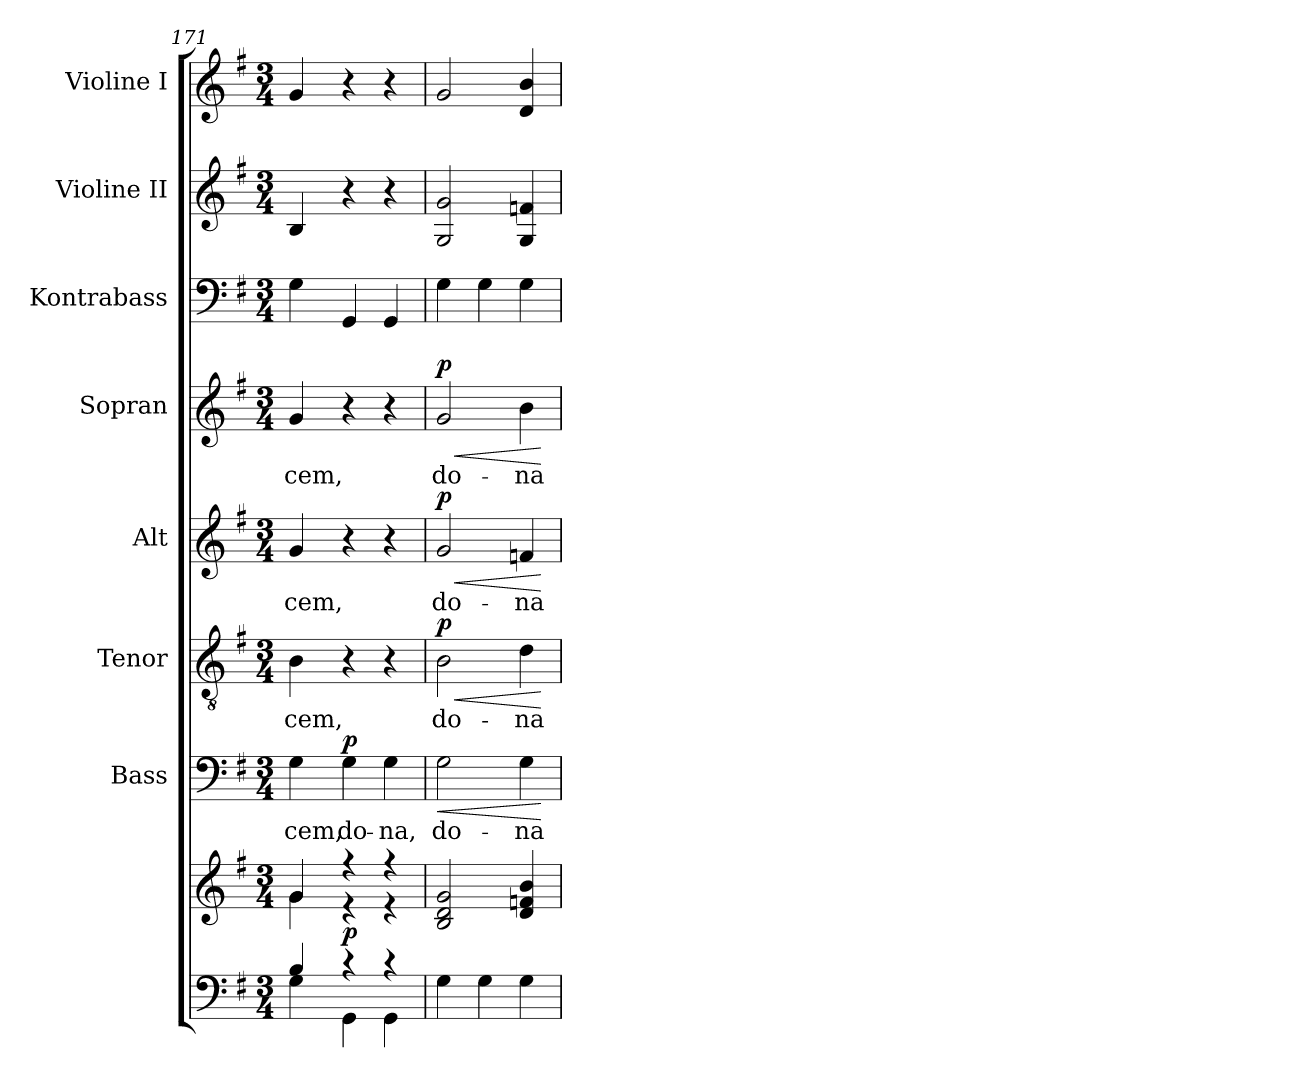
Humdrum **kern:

**kern	**kern	**dynam	**kern	**text	**dynam	**kern	**text	**dynam	**kern	**text	**dynam	**kern	**text	**dynam	**kern	**kern	**kern
*part8	*part8	*part8	*part7	*part7	*part7	*part6	*part6	*part6	*part5	*part5	*part5	*part4	*part4	*part4	*part3	*part2	*part1
*staff9	*staff8	*staff8/9	*staff7	*staff7	*staff7	*staff6	*staff6	*staff6	*staff5	*staff5	*staff5	*staff4	*staff4	*staff4	*staff3	*staff2	*staff1
*	*	*	*I"Bass	*	*	*I"Tenor	*	*	*I"Alt	*	*	*I"Sopran	*	*	*I"Kontrabass	*I"Violine II	*I"Violine I
*	*	*	*I'B.	*	*	*I'T.	*	*	*I'A.	*	*	*I'S.	*	*	*I'Kb.	*I'Vl. II	*I'Vl. I
*clefF4	*clefG2	*	*clefF4	*	*	*clefGv2	*	*	*clefG2	*	*	*clefG2	*	*	*clefF4	*clefG2	*clefG2
*	*	*	*	*	*	*	*	*	*	*	*	*	*	*	*ITrd7c12	*	*
*k[f#]	*k[f#]	*	*k[f#]	*	*	*k[f#]	*	*	*k[f#]	*	*	*k[f#]	*	*	*k[f#]	*k[f#]	*k[f#]
*G:	*G:	*	*G:	*	*	*G:	*	*	*G:	*	*	*G:	*	*	*G:	*G:	*G:
*M3/4	*M3/4	*	*M3/4	*	*	*M3/4	*	*	*M3/4	*	*	*M3/4	*	*	*M3/4	*M3/4	*M3/4
=171	=171	=171	=171	=171	=171	=171	=171	=171	=171	=171	=171	=171	=171	=171	=171	=171	=171
*^	*^	*	*	*	*	*	*	*	*	*	*	*	*	*	*	*	*
!	!	!	!	!	!	!LO:LY:b	!	!	!LO:LY:b	!	!	!LO:LY:b	!	!	!LO:LY:b	!	!	!	!
4B/	4G\	4g/	4g\	.	4G\	-cem,	.	4B\	-cem,	.	4g/	-cem,	.	4g/	-cem,	.	4GG\	4B/	4g/
!	!	!	!	!LO:DY:b	!	!LO:LY:b	!LO:DY:a	!	!	!	!	!	!	!	!	!	!	!	!
4rc	4GG\	4r	4r	p	4G\	do-	p	4r	.	.	4r	.	.	4r	.	.	4GGG/	4r	4r
!	!	!	!	!	!	!LO:LY:b	!	!	!	!	!	!	!	!	!	!	!	!	!
4rc	4GG\	4r	4r	.	4G\	-na,	.	4r	.	.	4r	.	.	4r	.	.	4GGG/	4r	4r
=172	=172	=172	=172	=172	=172	=172	=172	=172	=172	=172	=172	=172	=172	=172	=172	=172	=172	=172	=172
!	!	!	!	!	!	!LO:LY:b	!LO:HP:b	!	!LO:LY:b	!LO:HP:b	!	!LO:LY:b	!LO:HP:b	!	!LO:LY:b	!LO:HP:b	!	!	!
!	!	!	!	!	!	!	!	!	!	!LO:DY:n=1:a	!	!	!LO:DY:n=1:a	!	!	!LO:DY:n=1:a	!	!	!
*v	*v	*	*	*	*	*	*	*	*	*	*	*	*	*	*	*	*	*	*
*	*v	*v	*	*	*	*	*	*	*	*	*	*	*	*	*	*	*	*
4G\	2B/ 2d/ 2g/	.	2G\	do-	<	2B\	do-	< p	2g/	do-	< p	2g/	do-	< p	4GG\	2G/ 2g/	2g/
4G\	.	.	.	.	.	.	.	.	.	.	.	.	.	.	4GG\	.	.
!	!	!	!	!LO:LY:b	!	!	!LO:LY:b	!	!	!LO:LY:b	!	!	!LO:LY:b	!	!	!	!
4G\	4d/ 4fn/ 4b/	.	4G\	-na	.	4d\	-na	.	4fn/	-na	.	4b\	-na	.	4GG\	4G/ 4fn/	4d/ 4b/
.	.	.	.	.	[	.	.	[	.	.	[	.	.	[	.	.	.
=	=	=	=	=	=	=	=	=	=	=	=	=	=	=	=	=	=
*-	*-	*-	*-	*-	*-	*-	*-	*-	*-	*-	*-	*-	*-	*-	*-	*-	*-
